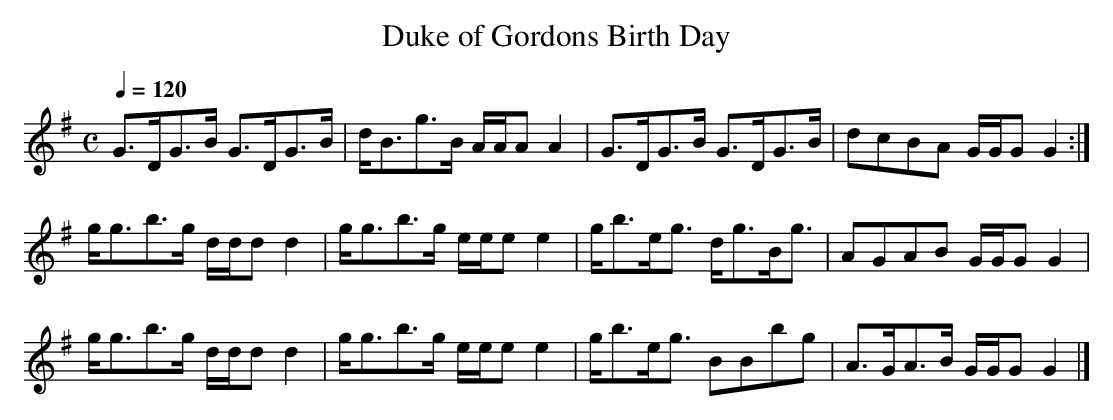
X:1
T:Duke of Gordons Birth Day
M:C
L:1/8
Q:1/4=120
K:G
G>DG>B G>DG>B  |d<Bg>B A/A/A A2|G>DG>B G>DG>B|dcBA   G/G/G G2:|
g<gb>g d/d/d d2|g<gb>g e/e/e e2|g<be<g d<gB<g|AGAB   G/G/G G2 |
g<gb>g d/d/d d2|g<gb>g e/e/e e2|g<be<g BBbg  |A>GA>B G/G/G G2|]
